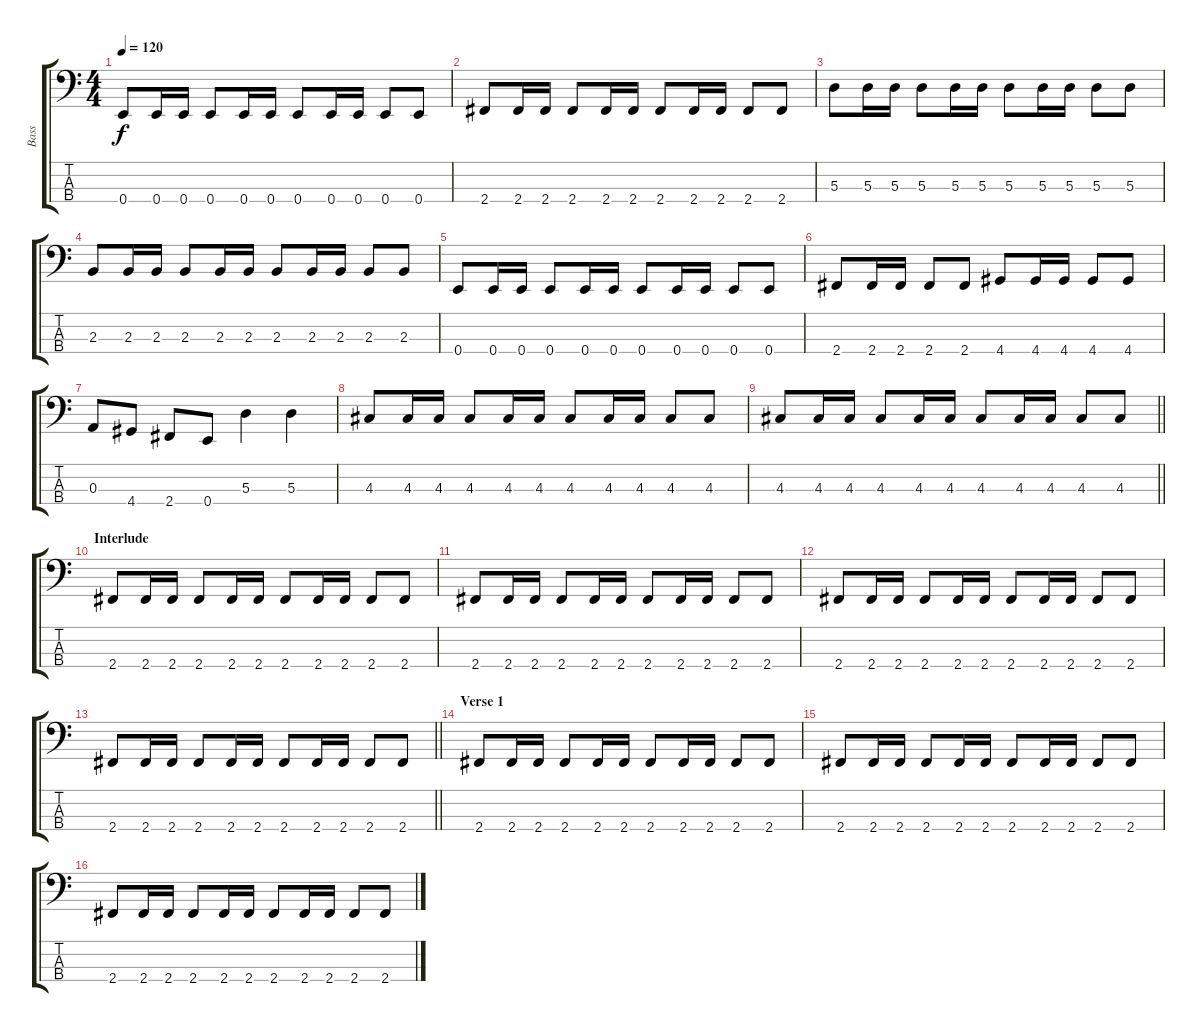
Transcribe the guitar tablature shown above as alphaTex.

\track ("Bass" "Bass") {instrument electricbasspick}
\staff {score tabs}
\tuning (G2 D2 A1 E1) {hide}
\ts (4 4)
\tempo 120
\clef f4
\ks c
0.4.8{dy f} 0.4.16 0.4.16 0.4.8 0.4.16 0.4.16 0.4.8 0.4.16 0.4.16 0.4.8 0.4.8 |
2.4.8 2.4.16 2.4.16 2.4.8 2.4.16 2.4.16 2.4.8 2.4.16 2.4.16 2.4.8 2.4.8 |
5.3.8 5.3.16 5.3.16 5.3.8 5.3.16 5.3.16 5.3.8 5.3.16 5.3.16 5.3.8 5.3.8 |
2.3.8 2.3.16 2.3.16 2.3.8 2.3.16 2.3.16 2.3.8 2.3.16 2.3.16 2.3.8 2.3.8 |
0.4.8 0.4.16 0.4.16 0.4.8 0.4.16 0.4.16 0.4.8 0.4.16 0.4.16 0.4.8 0.4.8 |
2.4.8 2.4.16 2.4.16 2.4.8 2.4.8 4.4.8 4.4.16 4.4.16 4.4.8 4.4.8 |
0.3.8 4.4.8 2.4.8 0.4.8 5.3.4 5.3.4 |
4.3.8 4.3.16 4.3.16 4.3.8 4.3.16 4.3.16 4.3.8 4.3.16 4.3.16 4.3.8 4.3.8 |
\barLineRight lightlight
4.3.8 4.3.16 4.3.16 4.3.8 4.3.16 4.3.16 4.3.8 4.3.16 4.3.16 4.3.8 4.3.8 |
\section ("" "Interlude")
2.4.8 2.4.16 2.4.16 2.4.8 2.4.16 2.4.16 2.4.8 2.4.16 2.4.16 2.4.8 2.4.8 |
2.4.8 2.4.16 2.4.16 2.4.8 2.4.16 2.4.16 2.4.8 2.4.16 2.4.16 2.4.8 2.4.8 |
2.4.8 2.4.16 2.4.16 2.4.8 2.4.16 2.4.16 2.4.8 2.4.16 2.4.16 2.4.8 2.4.8 |
\barLineRight lightlight
2.4.8 2.4.16 2.4.16 2.4.8 2.4.16 2.4.16 2.4.8 2.4.16 2.4.16 2.4.8 2.4.8 |
\section ("" "Verse 1")
2.4.8 2.4.16 2.4.16 2.4.8 2.4.16 2.4.16 2.4.8 2.4.16 2.4.16 2.4.8 2.4.8 |
2.4.8 2.4.16 2.4.16 2.4.8 2.4.16 2.4.16 2.4.8 2.4.16 2.4.16 2.4.8 2.4.8 |
2.4.8 2.4.16 2.4.16 2.4.8 2.4.16 2.4.16 2.4.8 2.4.16 2.4.16 2.4.8 2.4.8
